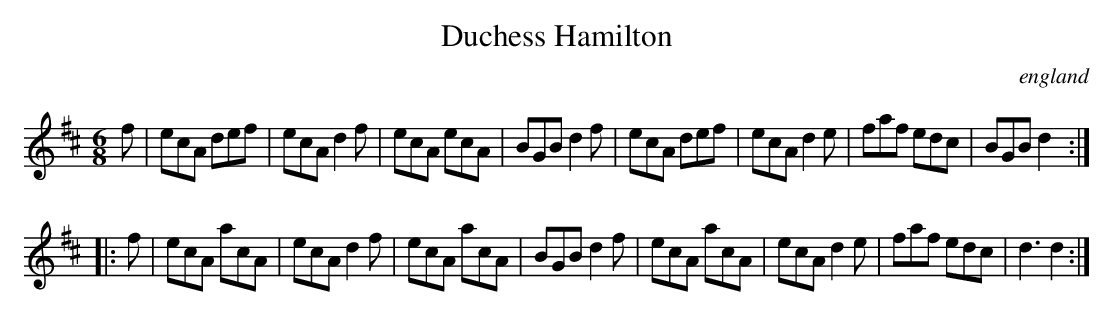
X:1
T:Duchess Hamilton
O:england
M:6/8
K:D
f | ecA def | ecA d2f | ecA ecA | BGB d2f | \
ecA def | ecA d2e | faf edc | BGB d2 :|
|:f | ecA acA | ecA d2f | ecA acA | BGB d2f | \
ecA acA | ecA d2e | faf edc | d3 d2 :|
